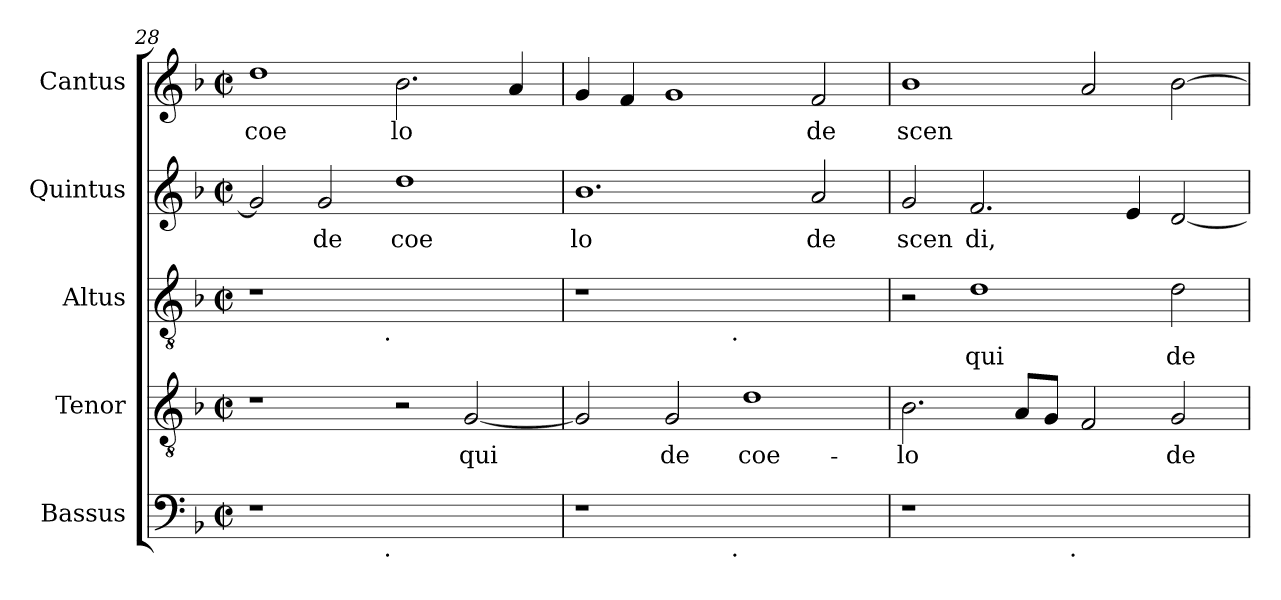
**kern	**kern	**text	**kern	**text	**kern	**text	**kern	**text
*part5	*part4	*part4	*part3	*part3	*part2	*part2	*part1	*part1
*staff5	*staff4	*staff4	*staff3	*staff3	*staff2	*staff2	*staff1	*staff1
*I"Bassus	*I"Tenor	*	*I"Altus	*	*I"Quintus	*	*I"Cantus	*
*clefF4	*clefGv2	*	*clefGv2	*	*clefG2	*	*clefG2	*
*k[b-]	*k[b-]	*	*k[b-]	*	*k[b-]	*	*k[b-]	*
*F:	*F:	*	*F:	*	*F:	*	*F:	*
*M2/2	*M2/2	*	*M2/2	*	*M2/2	*	*M2/2	*
*met(c|)	*met(c|)	*	*met(c|)	*	*met(c|)	*	*met(c|)	*
=28	=28	=28	=28	=28	=28	=28	=28	=28
!	!	!	!	!	!	!LO:LY:b:cj	!	!LO:LY:b:cj
*^	*	*	*^	*	*	*	*	*
1r	2ryy	1r	.	1r	2ryy	.	2g/]	.	1dd	coe
!	!	!	!	!	!	!	!	!LO:LY:b:cj	!	!
.	4...ryy	.	.	.	4...ryy	.	2g/	de	.	.
!	!	!	!	!	!LO:TX:b:t=.	!	!	!	!	!
!	!LO:TX:b:t=.	!	!	!	!	!	!	!	!	!
.	1ryy	.	.	.	1ryy	.	.	.	.	.
!	!	!	!	!	!	!	!	!LO:LY:b:cj	!	!LO:LY:b:cj
1ryy	.	2r	.	1ryy	.	.	1dd	coe	2.b-\	lo
!	!	!	!LO:LY:b:cj	!	!	!	!	!	!	!
.	.	[<2G/	qui	.	.	.	.	.	.	.
!	!	!	!	!	!	!	!	!	!	!LO:LY:b:cj
.	.	.	.	.	.	.	.	.	4a/	.
.	32ryy	.	.	.	32ryy	.	.	.	.	.
=29	=29	=29	=29	=29	=29	=29	=29	=29	=29	=29
!	!	!	!LO:LY:b:cj	!	!	!	!	!LO:LY:b:cj	!	!LO:LY:b:cj
1r	2ryy	2G/]	.	1r	2ryy	.	1.b-	lo	4g/	.
!	!	!	!	!	!	!	!	!	!	!LO:LY:b:cj
.	.	.	.	.	.	.	.	.	4f/	.
!	!	!	!LO:LY:b:cj	!	!	!	!	!	!	!LO:LY:b:cj
.	4...ryy	2G/	de	.	4...ryy	.	.	.	1g	.
!	!	!	!	!	!LO:TX:b:t=.	!	!	!	!	!
!	!LO:TX:b:t=.	!	!	!	!	!	!	!	!	!
.	1ryy	.	.	.	1ryy	.	.	.	.	.
!	!	!	!LO:LY:b:cj	!	!	!	!	!	!	!
1ryy	.	1d	coe-	1ryy	.	.	.	.	.	.
!	!	!	!	!	!	!	!	!LO:LY:b:cj	!	!LO:LY:b:cj
.	.	.	.	.	.	.	2a/	de	2f/	de
.	32ryy	.	.	.	32ryy	.	.	.	.	.
=30	=30	=30	=30	=30	=30	=30	=30	=30	=30	=30
!	!	!	!LO:LY:b:cj	!	!	!	!	!LO:LY:b:cj	!	!LO:LY:b:cj
*	*	*	*	*v	*v	*	*	*	*	*
1r	2ryy	2.B-\	-lo	2r	.	2g/	scen	1b-	scen
!	!	!	!	!	!LO:LY:b:cj	!	!LO:LY:b:cj	!	!
.	4...ryy	.	.	1d	qui	2.f/	di,	.	.
!	!	!	!LO:LY:b:cj	!	!	!	!	!	!
.	.	8A/L	.	.	.	.	.	.	.
!	!	!	!LO:LY:b:cj	!	!	!	!	!	!
.	.	8G/J	.	.	.	.	.	.	.
!	!LO:TX:b:t=.	!	!	!	!	!	!	!	!
.	1ryy	.	.	.	.	.	.	.	.
!	!	!	!LO:LY:b:cj	!	!	!	!	!	!LO:LY:b:cj
1ryy	.	2F/	.	.	.	.	.	2a/	.
!	!	!	!	!	!	!	!LO:LY:b:cj	!	!
.	.	.	.	.	.	4e/	.	.	.
!	!	!	!LO:LY:b:cj	!	!LO:LY:b:cj	!	!LO:LY:b:cj	!	!LO:LY:b:cj
.	.	2G/	de-	2d\	de	[<2d/	.	[<2b-\	.
.	32ryy	.	.	.	.	.	.	.	.
*v	*v	*	*	*	*	*	*	*	*
=	=	=	=	=	=	=	=	=
*-	*-	*-	*-	*-	*-	*-	*-	*-
